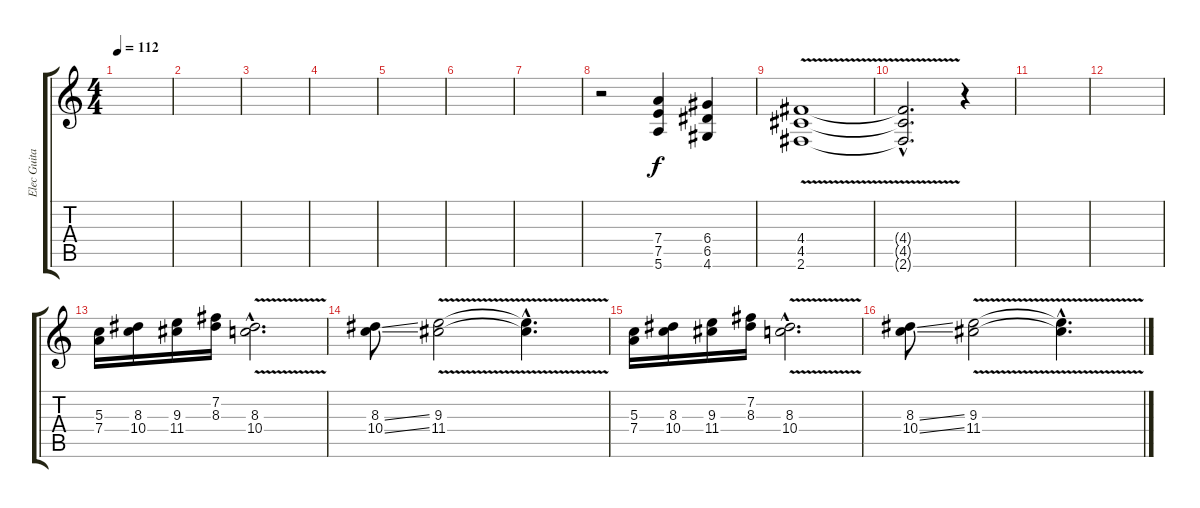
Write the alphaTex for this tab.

\track ("Elec Guitar 2" "Elec Guita") {instrument distortionguitar}
\staff {score tabs}
\tuning (E4 B3 G3 D3 A2 E2) {hide}
\ts (4 4)
\tempo 112
\clef g2
\ks c
|
|
|
|
|
|
|
r.2 (7.4 7.5 5.6).4 (6.4 6.5 4.6).4 |
(4.4{v} 4.5{v} 2.6{v}).1 |
(4.4{hac t} 4.5{hac t} 2.6{hac t}).2{d} r.4 |
|
|
(5.3 7.4).16 (8.3 10.4).16 (9.3 11.4).16 (7.2 8.3).16 (8.3{hac} 10.4{v hac}).2{d} |
(8.3{ss} 10.4{ss}).8 (9.3{v} 11.4).2 (9.3{hac t} 11.4{hac t}).4{d} |
(5.3 7.4).16 (8.3 10.4).16 (9.3 11.4).16 (7.2 8.3).16 (8.3{hac} 10.4{v hac}).2{d} |
(8.3{ss} 10.4{ss}).8 (9.3{v} 11.4).2 (9.3{hac t} 11.4{hac t}).4{d}
